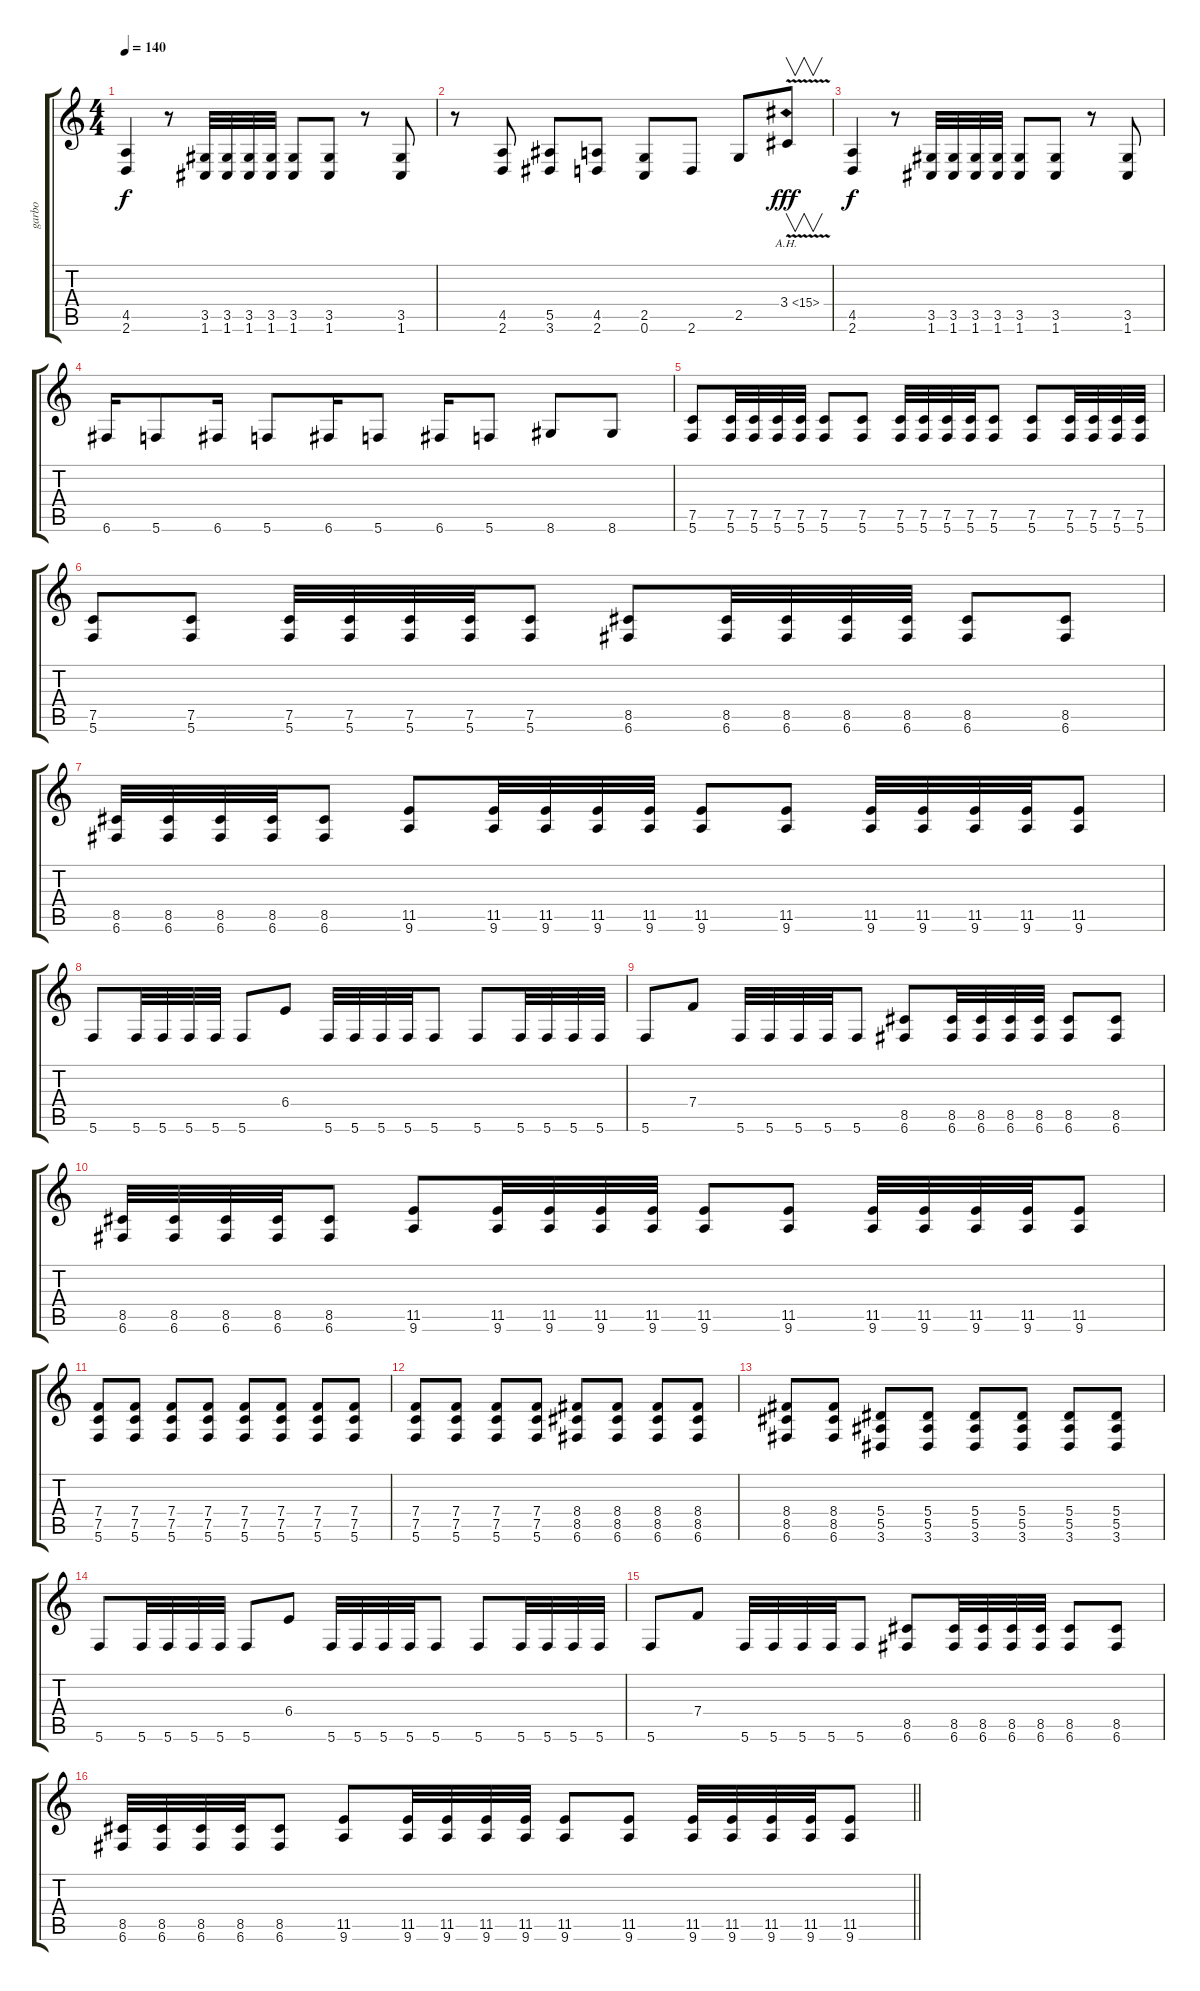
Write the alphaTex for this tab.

\track ("garbo" "garbo") {solo instrument overdrivenguitar}
\staff {score tabs}
\tuning (C4 G3 Eb3 Bb2 F2 C2) {hide}
\ts (4 4)
\tempo 140
\clef g2
\ks c
(4.5 2.6).4{dy f} r.8 (3.5 1.6).32 (3.5 1.6).32 (3.5 1.6).32 (3.5 1.6).32 (3.5 1.6).8 (3.5 1.6).8 r.8 (3.5 1.6).8 |
r.8 (4.5 2.6).8 (5.5 3.6).8 (4.5 2.6).8 (2.5 0.6).8 2.6.8 2.5.8 3.4{ah 12 v}.8{v dy fff} |
(4.5 2.6).4{dy f} r.8 (3.5 1.6).32 (3.5 1.6).32 (3.5 1.6).32 (3.5 1.6).32 (3.5 1.6).8 (3.5 1.6).8 r.8 (3.5 1.6).8 |
6.6.16 5.6.8 6.6.16 5.6.8 6.6.16 5.6.8 6.6.16 5.6.8 8.6.8 8.6.8 |
(7.5 5.6).8 (7.5 5.6).32 (7.5 5.6).32 (7.5 5.6).32 (7.5 5.6).32 (7.5 5.6).8 (7.5 5.6).8 (7.5 5.6).32 (7.5 5.6).32 (7.5 5.6).32 (7.5 5.6).32 (7.5 5.6).8 (7.5 5.6).8 (7.5 5.6).32 (7.5 5.6).32 (7.5 5.6).32 (7.5 5.6).32 |
(7.5 5.6).8 (7.5 5.6).8 (7.5 5.6).32 (7.5 5.6).32 (7.5 5.6).32 (7.5 5.6).32 (7.5 5.6).8 (8.5 6.6).8 (8.5 6.6).32 (8.5 6.6).32 (8.5 6.6).32 (8.5 6.6).32 (8.5 6.6).8 (8.5 6.6).8 |
(8.5 6.6).32 (8.5 6.6).32 (8.5 6.6).32 (8.5 6.6).32 (8.5 6.6).8 (11.5 9.6).8 (11.5 9.6).32 (11.5 9.6).32 (11.5 9.6).32 (11.5 9.6).32 (11.5 9.6).8 (11.5 9.6).8 (11.5 9.6).32 (11.5 9.6).32 (11.5 9.6).32 (11.5 9.6).32 (11.5 9.6).8 |
5.6.8 5.6.32 5.6.32 5.6.32 5.6.32 5.6.8 6.4.8 5.6.32 5.6.32 5.6.32 5.6.32 5.6.8 5.6.8 5.6.32 5.6.32 5.6.32 5.6.32 |
5.6.8 7.4.8 5.6.32 5.6.32 5.6.32 5.6.32 5.6.8 (8.5 6.6).8 (8.5 6.6).32 (8.5 6.6).32 (8.5 6.6).32 (8.5 6.6).32 (8.5 6.6).8 (8.5 6.6).8 |
(8.5 6.6).32 (8.5 6.6).32 (8.5 6.6).32 (8.5 6.6).32 (8.5 6.6).8 (11.5 9.6).8 (11.5 9.6).32 (11.5 9.6).32 (11.5 9.6).32 (11.5 9.6).32 (11.5 9.6).8 (11.5 9.6).8 (11.5 9.6).32 (11.5 9.6).32 (11.5 9.6).32 (11.5 9.6).32 (11.5 9.6).8 |
(7.4 7.5 5.6).8 (7.4 7.5 5.6).8 (7.4 7.5 5.6).8 (7.4 7.5 5.6).8 (7.4 7.5 5.6).8 (7.4 7.5 5.6).8 (7.4 7.5 5.6).8 (7.4 7.5 5.6).8 |
(7.4 7.5 5.6).8 (7.4 7.5 5.6).8 (7.4 7.5 5.6).8 (7.4 7.5 5.6).8 (8.4 8.5 6.6).8 (8.4 8.5 6.6).8 (8.4 8.5 6.6).8 (8.4 8.5 6.6).8 |
(8.4 8.5 6.6).8 (8.4 8.5 6.6).8 (5.4 5.5 3.6).8 (5.4 5.5 3.6).8 (5.4 5.5 3.6).8 (5.4 5.5 3.6).8 (5.4 5.5 3.6).8 (5.4 5.5 3.6).8 |
5.6.8 5.6.32 5.6.32 5.6.32 5.6.32 5.6.8 6.4.8 5.6.32 5.6.32 5.6.32 5.6.32 5.6.8 5.6.8 5.6.32 5.6.32 5.6.32 5.6.32 |
5.6.8 7.4.8 5.6.32 5.6.32 5.6.32 5.6.32 5.6.8 (8.5 6.6).8 (8.5 6.6).32 (8.5 6.6).32 (8.5 6.6).32 (8.5 6.6).32 (8.5 6.6).8 (8.5 6.6).8 |
\barLineRight lightlight
(8.5 6.6).32 (8.5 6.6).32 (8.5 6.6).32 (8.5 6.6).32 (8.5 6.6).8 (11.5 9.6).8 (11.5 9.6).32 (11.5 9.6).32 (11.5 9.6).32 (11.5 9.6).32 (11.5 9.6).8 (11.5 9.6).8 (11.5 9.6).32 (11.5 9.6).32 (11.5 9.6).32 (11.5 9.6).32 (11.5 9.6).8
